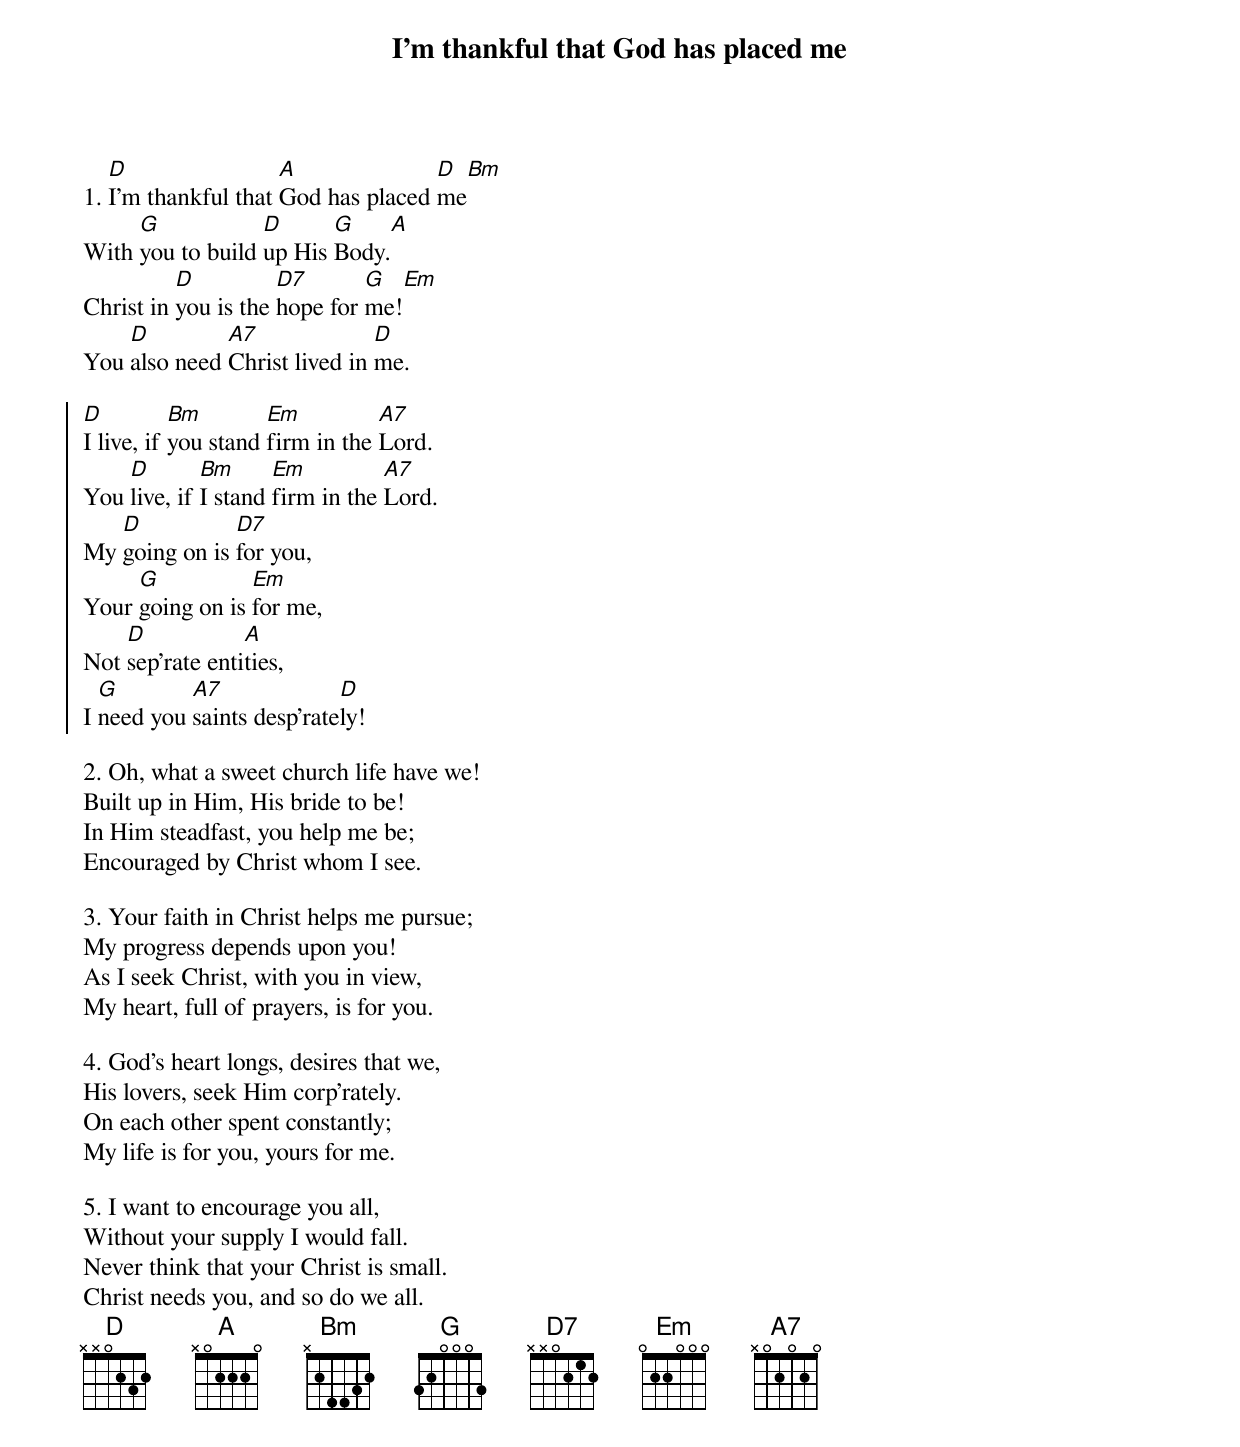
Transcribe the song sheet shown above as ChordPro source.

{t:I'm thankful that God has placed me}

1. [D]I'm thankful that [A]God has placed [D]me[Bm]
With [G]you to build [D]up His [G]Body.[A]
Christ in [D]you is the [D7]hope for [G]me![Em]
You [D]also need [A7]Christ lived in [D]me.

{soc}
[D]I live, if [Bm]you stand [Em]firm in the [A7]Lord.
You [D]live, if [Bm]I stand [Em]firm in the [A7]Lord.
My [D]going on is [D7]for you,
Your [G]going on is [Em]for me,
Not [D]sep'rate enti[A]ties,
I [G]need you [A7]saints desp'rate[D]ly!
{eoc}

2. Oh, what a sweet church life have we!
Built up in Him, His bride to be!
In Him steadfast, you help me be;
Encouraged by Christ whom I see.

3. Your faith in Christ helps me pursue;
My progress depends upon you!
As I seek Christ, with you in view,
My heart, full of prayers, is for you.

4. God's heart longs, desires that we,
His lovers, seek Him corp'rately.
On each other spent constantly;
My life is for you, yours for me.

5. I want to encourage you all,
Without your supply I would fall.
Never think that your Christ is small.
Christ needs you, and so do we all.
